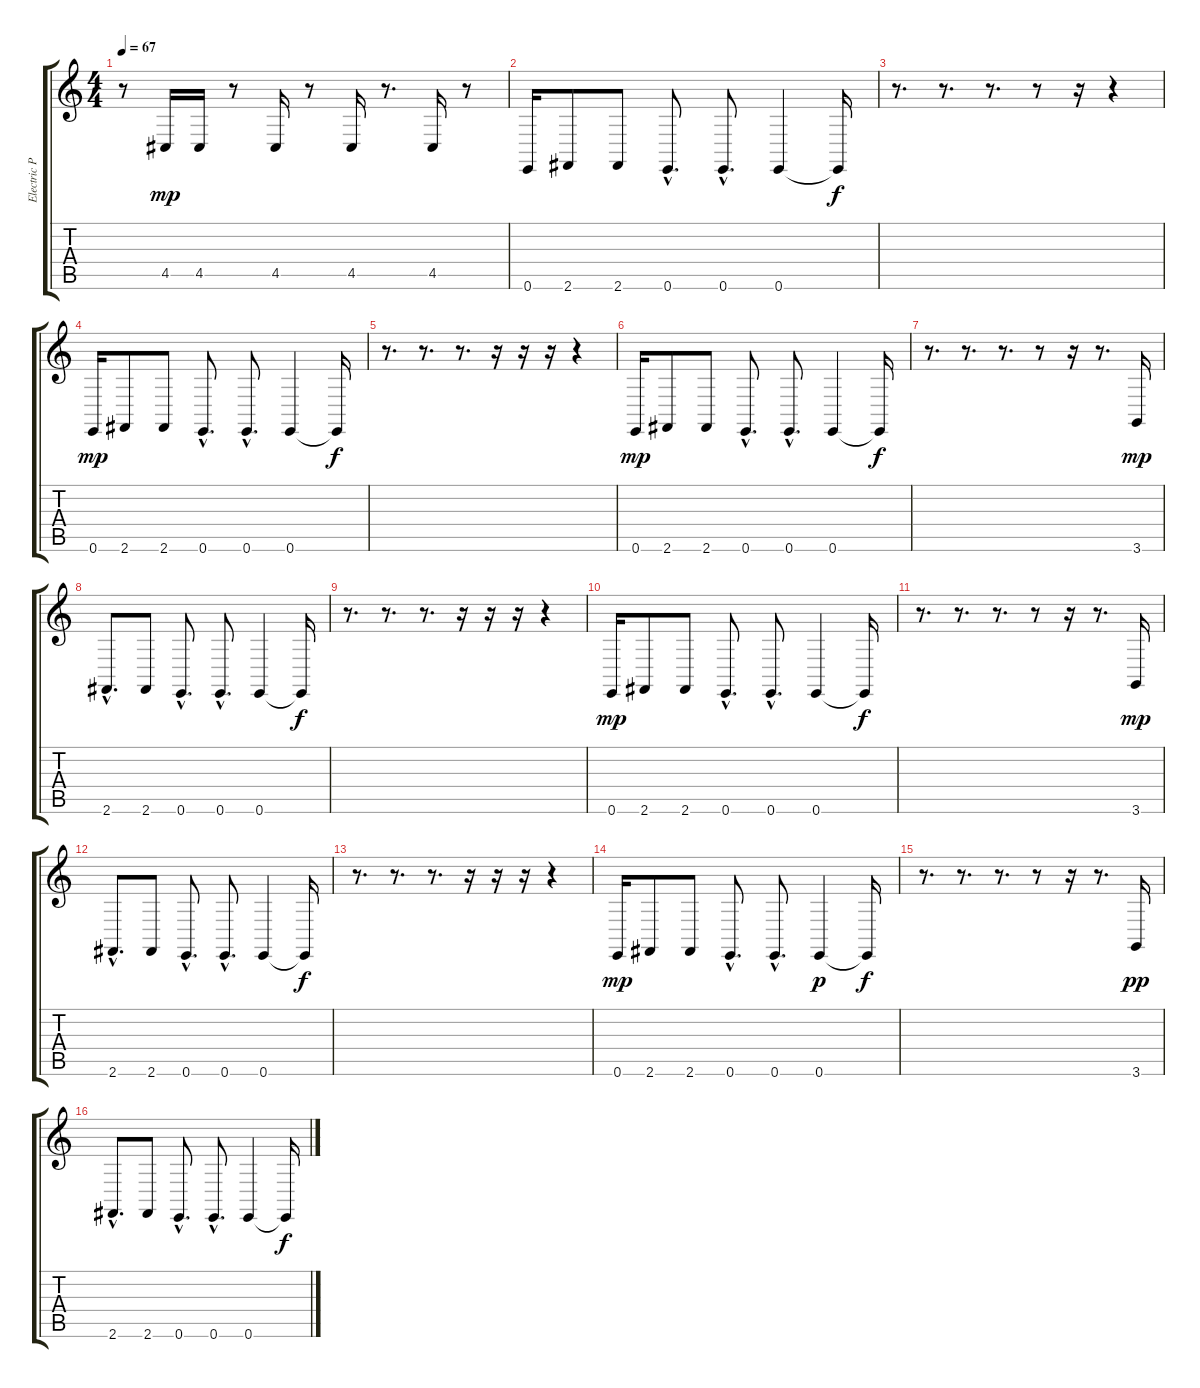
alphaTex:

\track ("Electric Piano Lower" "Electric P") {instrument ocarina}
\staff {score tabs}
\tuning (E4 B3 G3 D3 A2 E2) {hide}
\ts (4 4)
\tempo 67
\clef g2
\ks c
r.8{dy f} 4.5.16{dy mp} 4.5.16 r.8 4.5.16 r.8 4.5.16 r.8{d} 4.5.16 r.8 |
0.6.16 2.6.8 2.6.8 0.6{hac}.8{d} 0.6{hac}.8{d} 0.6.4 0.6{t}.16{dy f} |
r.8{d} r.8{d} r.8{d} r.8 r.16 r.4 |
0.6.16{dy mp} 2.6.8 2.6.8 0.6{hac}.8{d} 0.6{hac}.8{d} 0.6.4 0.6{t}.16{dy f} |
r.8{d} r.8{d} r.8{d} r.16 r.16 r.16 r.4 |
0.6.16{dy mp} 2.6.8 2.6.8 0.6{hac}.8{d} 0.6{hac}.8{d} 0.6.4 0.6{t}.16{dy f} |
r.8{d} r.8{d} r.8{d} r.8 r.16 r.8{d} 3.6.16{dy mp} |
2.6{hac}.8{d} 2.6.8 0.6{hac}.8{d} 0.6{hac}.8{d} 0.6.4 0.6{t}.16{dy f} |
r.8{d} r.8{d} r.8{d} r.16 r.16 r.16 r.4 |
0.6.16{dy mp} 2.6.8 2.6.8 0.6{hac}.8{d} 0.6{hac}.8{d} 0.6.4 0.6{t}.16{dy f} |
r.8{d} r.8{d} r.8{d} r.8 r.16 r.8{d} 3.6.16{dy mp} |
2.6{hac}.8{d} 2.6.8 0.6{hac}.8{d} 0.6{hac}.8{d} 0.6.4 0.6{t}.16{dy f} |
r.8{d} r.8{d} r.8{d} r.16 r.16 r.16 r.4 |
0.6.16{dy mp} 2.6.8 2.6.8 0.6{hac}.8{d} 0.6{hac}.8{d} 0.6.4{dy p} 0.6{t}.16{dy f} |
r.8{d} r.8{d} r.8{d} r.8 r.16 r.8{d} 3.6.16{dy pp} |
2.6{hac}.8{d} 2.6.8 0.6{hac}.8{d} 0.6{hac}.8{d} 0.6.4 0.6{t}.16{dy f}
